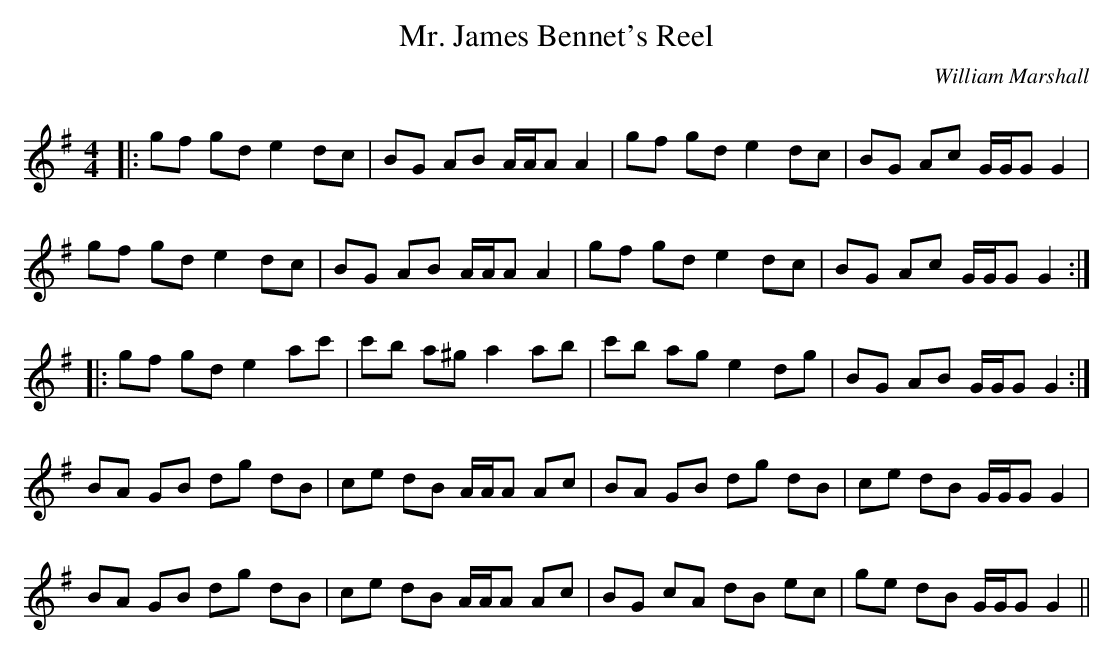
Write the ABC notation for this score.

X:1
T: Mr. James Bennet's Reel
C:William Marshall
Q: 232
K:G
M:4/4
L:1/8
|:gf gd e2 dc|BG AB A1/2A1/2A A2|gf gd e2 dc|BG Ac G1/2G1/2G G2|
gf gd e2 dc|BG AB A1/2A1/2A A2|gf gd e2 dc|BG Ac G1/2G1/2G G2:|
|:gf gd e2 ac'|c'b a^g a2 ab|c'b ag e2 dg|BG AB G1/2G1/2G G2:|
BA GB dg dB|ce dB A1/2A1/2A Ac|BA GB dg dB|ce dB G1/2G1/2G G2|
BA GB dg dB|ce dB A1/2A1/2A Ac|BG cA dB ec|ge dB G1/2G1/2G G2||
